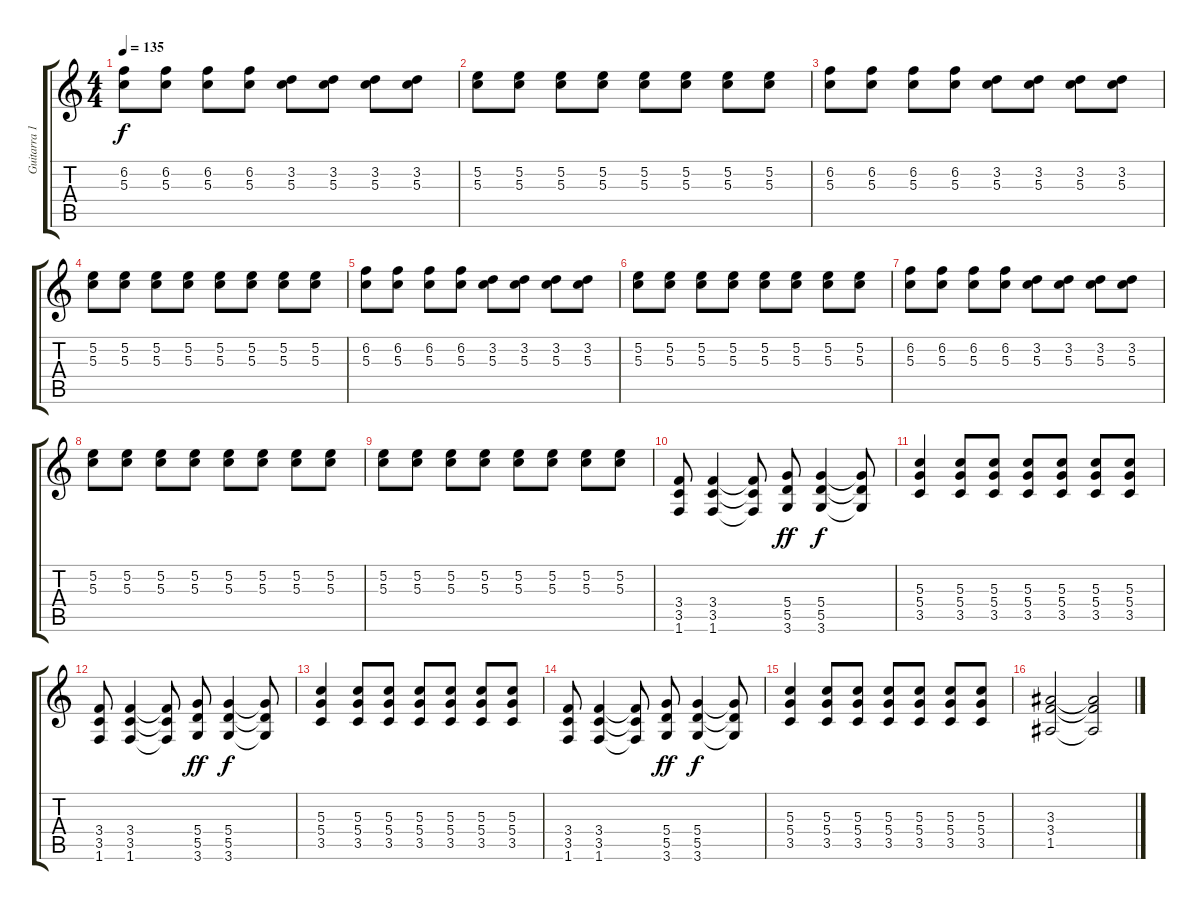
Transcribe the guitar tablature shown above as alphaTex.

\track ("Guitarra 1" "Guitarra 1") {instrument overdrivenguitar}
\staff {score tabs}
\tuning (E4 B3 G3 D3 A2 E2) {hide}
\ts (4 4)
\tempo 135
\clef g2
\ks c
(6.2 5.3).8{dy f} (6.2 5.3).8 (6.2 5.3).8 (6.2 5.3).8 (3.2 5.3).8 (3.2 5.3).8 (3.2 5.3).8 (3.2 5.3).8 |
(5.2 5.3).8 (5.2 5.3).8 (5.2 5.3).8 (5.2 5.3).8 (5.2 5.3).8 (5.2 5.3).8 (5.2 5.3).8 (5.2 5.3).8 |
(6.2 5.3).8 (6.2 5.3).8 (6.2 5.3).8 (6.2 5.3).8 (3.2 5.3).8 (3.2 5.3).8 (3.2 5.3).8 (3.2 5.3).8 |
(5.2 5.3).8 (5.2 5.3).8 (5.2 5.3).8 (5.2 5.3).8 (5.2 5.3).8 (5.2 5.3).8 (5.2 5.3).8 (5.2 5.3).8 |
(6.2 5.3).8 (6.2 5.3).8 (6.2 5.3).8 (6.2 5.3).8 (3.2 5.3).8 (3.2 5.3).8 (3.2 5.3).8 (3.2 5.3).8 |
(5.2 5.3).8 (5.2 5.3).8 (5.2 5.3).8 (5.2 5.3).8 (5.2 5.3).8 (5.2 5.3).8 (5.2 5.3).8 (5.2 5.3).8 |
(6.2 5.3).8 (6.2 5.3).8 (6.2 5.3).8 (6.2 5.3).8 (3.2 5.3).8 (3.2 5.3).8 (3.2 5.3).8 (3.2 5.3).8 |
(5.2 5.3).8 (5.2 5.3).8 (5.2 5.3).8 (5.2 5.3).8 (5.2 5.3).8 (5.2 5.3).8 (5.2 5.3).8 (5.2 5.3).8 |
(5.2 5.3).8 (5.2 5.3).8 (5.2 5.3).8 (5.2 5.3).8 (5.2 5.3).8 (5.2 5.3).8 (5.2 5.3).8 (5.2 5.3).8 |
(3.4 3.5 1.6).8 (3.4 3.5 1.6).4 (3.4{t} 3.5{t} 1.6{t}).8 (5.4 5.5 3.6).8{dy ff} (5.4 5.5 3.6).4{dy f} (5.4{t} 5.5{t} 3.6{t}).8 |
(5.3 5.4 3.5).4 (5.3 5.4 3.5).8 (5.3 5.4 3.5).8 (5.3 5.4 3.5).8 (5.3 5.4 3.5).8 (5.3 5.4 3.5).8 (5.3 5.4 3.5).8 |
(3.4 3.5 1.6).8 (3.4 3.5 1.6).4 (3.4{t} 3.5{t} 1.6{t}).8 (5.4 5.5 3.6).8{dy ff} (5.4 5.5 3.6).4{dy f} (5.4{t} 5.5{t} 3.6{t}).8 |
(5.3 5.4 3.5).4 (5.3 5.4 3.5).8 (5.3 5.4 3.5).8 (5.3 5.4 3.5).8 (5.3 5.4 3.5).8 (5.3 5.4 3.5).8 (5.3 5.4 3.5).8 |
(3.4 3.5 1.6).8 (3.4 3.5 1.6).4 (3.4{t} 3.5{t} 1.6{t}).8 (5.4 5.5 3.6).8{dy ff} (5.4 5.5 3.6).4{dy f} (5.4{t} 5.5{t} 3.6{t}).8 |
(5.3 5.4 3.5).4 (5.3 5.4 3.5).8 (5.3 5.4 3.5).8 (5.3 5.4 3.5).8 (5.3 5.4 3.5).8 (5.3 5.4 3.5).8 (5.3 5.4 3.5).8 |
(3.3 3.4 1.5).2 (3.3{t} 3.4{t} 1.5{t}).2
